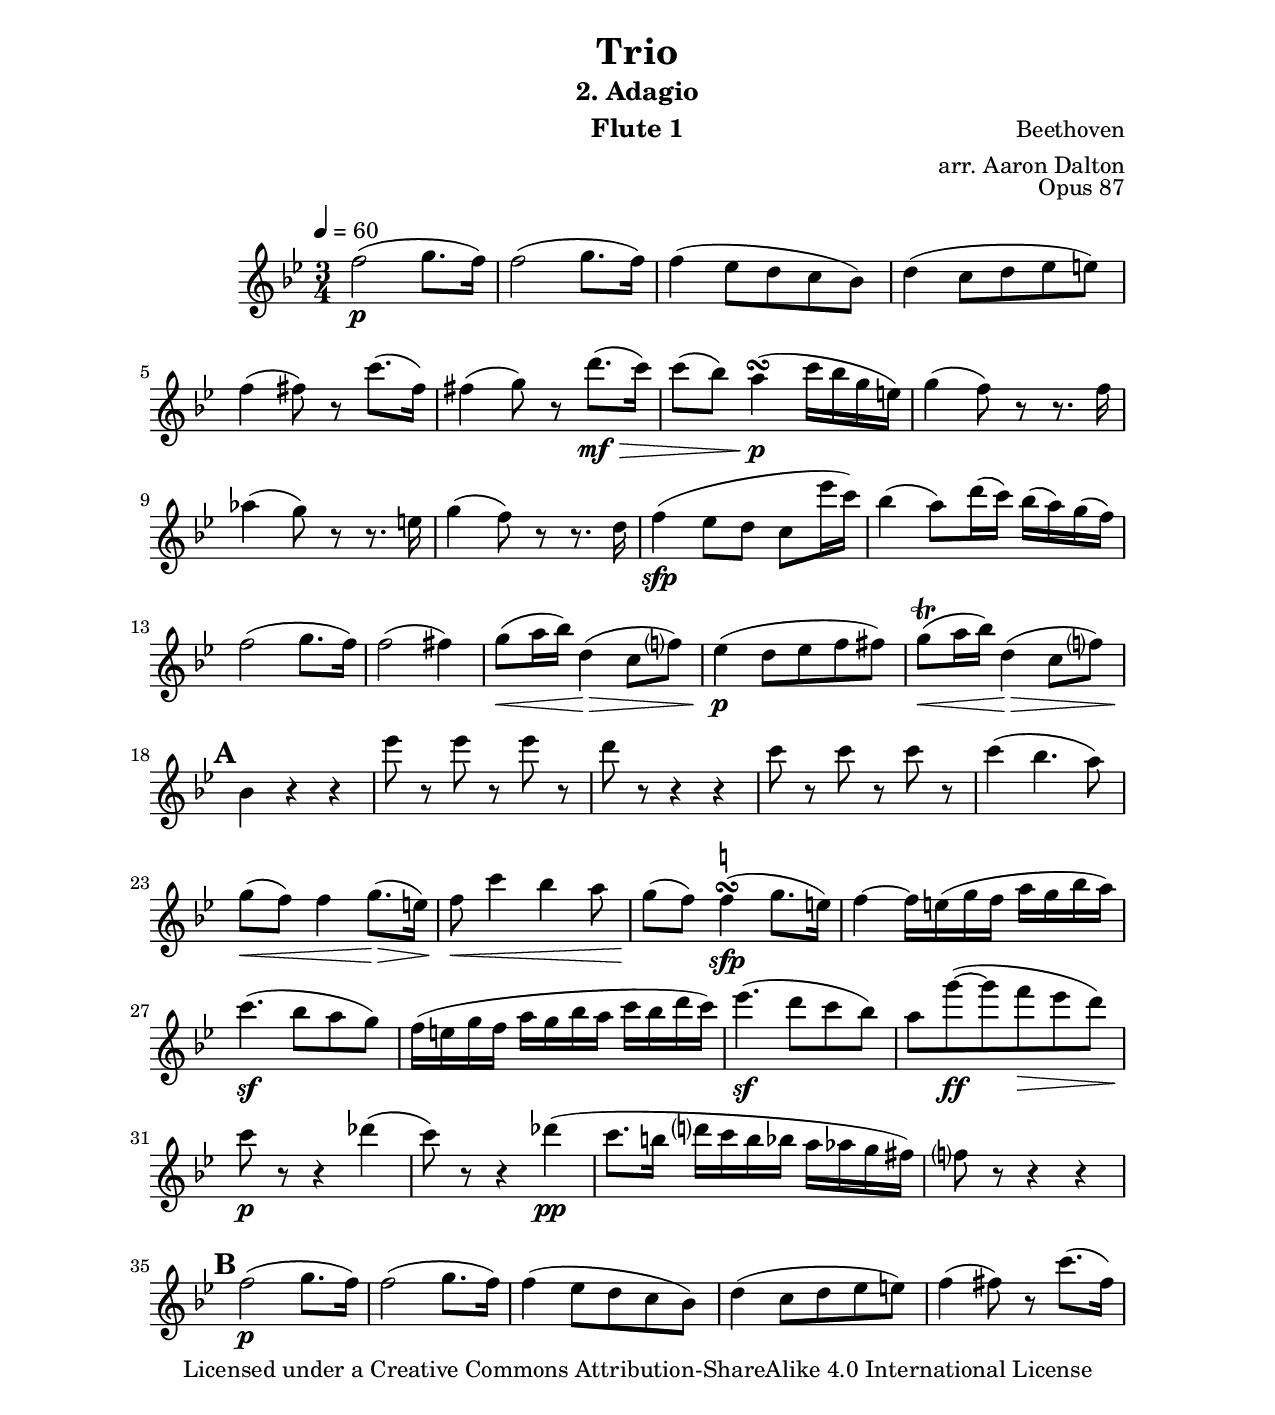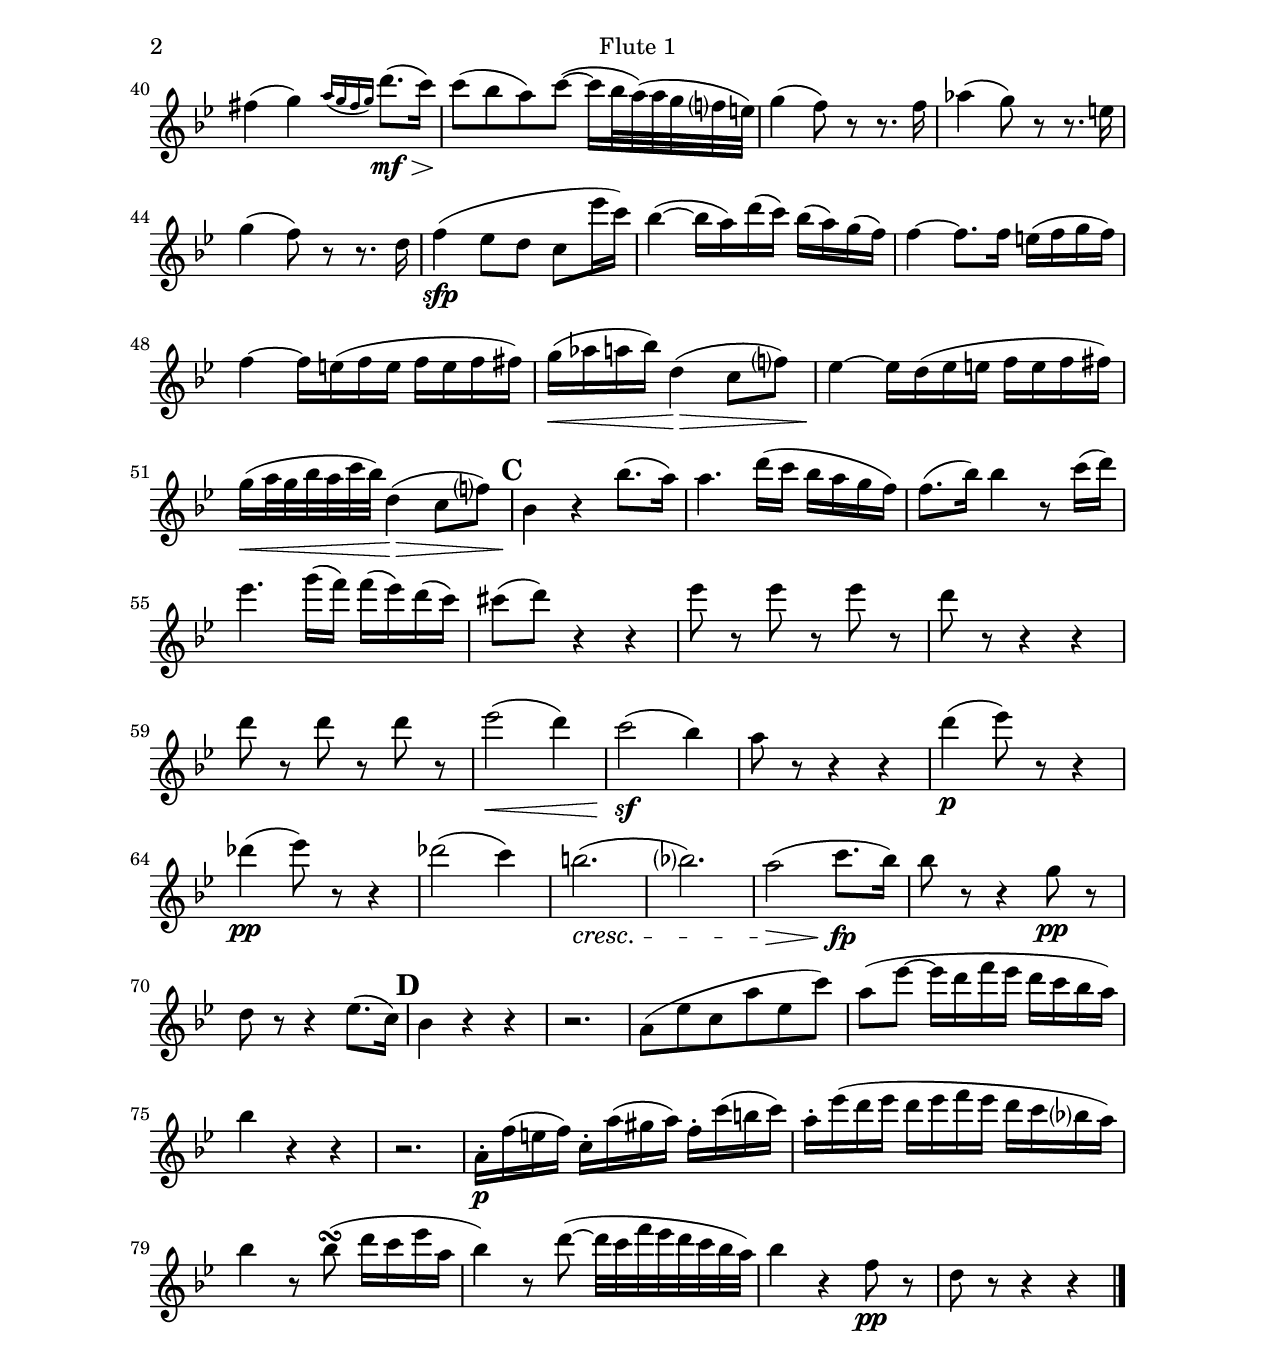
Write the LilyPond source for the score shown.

\version "2.20.0"

oneNotes = \relative c'' {
    \time 3/4
    \key f \major
    \tempo 4 = 60
    \clef "treble"

    \set Score.markFormatter = #format-mark-box-alphabet
    \accidentalStyle Score.modern-cautionary

    % Bars 1-6
    c2(\p d8. c16) |
    c2( d8. c16) |
    c4( bes8 a g f) |
    a4( g8 a bes b) |
    c4( cis8) r g'8.( cis,16) |
    cis4( d8) r a'8.(\mf\> g16) |

    % Bars 7-11
    g8( f) e4(\turn\p g16 f d b) |
    d4( c8) r r8. c16 |
    ees4( d8) r r8. b16 |
    d4( c8) r r8. a16 |
    c4(\sfp bes8 a g bes'16 g) |

    % Bars 12-18
    f4( e8) a16( g) f( e) d( c) |
    c2( d8. c16) |
    c2( cis4) |
    d8(\< e16 f) a,4(\> g8 c) |
    bes4(\p a8 bes c cis) |
    d8(\trill\< e16 f) a,4(\> g8 c) | \mark \default
    f,4\! r r |

    % Bars 19-24
    bes'8 r bes r bes r |
    a r r4 r |
    g8 r g r g r |
    g4( f4. e8) |
    d8(\< c) c4 d8.(\> b16) |
    c8\< g'4 f e8 |

    % Bars 25-30
    d8(\! c) 
        \once \override Script.script-priority = #-100 
        c4(\sfp\turn^\markup { \natural } 
        d8. b16) |
    c4~ c16 b( d c e d f e) |
    g4.(\sf f8 e d) |
    c16( b d c e d f e g f a g) |
    bes4.(\sf a8 g f) |
    e8 d'~(\ff d c\> bes a) |

    % Bars 31-37
    g8\p r r4 aes( |
    g8) r r4 aes4(\pp |
    g8. fis16 a g fis f e ees d cis) |
    c8 r r4 r4 | \mark \default
    c2(\p d8. c16) |
    c2( d8. c16) |
    c4( bes8 a g f) |

    % Bars 38-41
    a4( g8 a bes b) |
    c4( cis8) r g'8.( cis,16) |
    cis4( d) \grace { e16( d cis d) } a'8.(\mf\> g16) |
    g8(\! f e) g~( g16 f32 e) (e d c b) |

    % Bars 42-46
    d4( c8) r r8. c16 |
    ees4( d8) r r8. b16 |
    d4( c8) r r8. a16 |
    c4(\sfp bes8 a g bes'16 g) |
    f4~( f16 e) a( g) f( e) d( c) |

    % Bars 47-50
    c4~ c8. c16 b( c d c) |
    c4~ c16 b( c b c b c cis) |
    d16(\< ees e f) a,4(\> g8 c) |
    bes4~\! bes16 a( bes b c b c cis) |

    % Bars 51-55
    d16(\< e32 d f e g f) a,4(\> g8 c) | \mark \default
    f,4\! r f'8.( e16) |
    e4. a16( g f e d c) |
    c8.( f16) f4 r8 g16( a) |
    bes4. d16( c) c( bes) a( g) |

    % Bars 56-64
    gis8( a) r4 r |
    bes8 r bes r bes r |
    a r r4 r |
    a8 r a r a r |
    bes2(\< a4) |
    g2(\sf f4) |
    e8 r r4 r |
    a4(\p bes8) r r4 |
    aes4(\pp bes8) r r4 |

    % Bars 65-73
    aes2( g4) |
    fis2.(\cresc |
    f2.) |
    e2(\> g8.\fp f16) |
    f8 r r4 d8\pp r |
    a r r4 bes8.( g16) | \mark \default
    f4 r r |
    r2. |
    e8( bes' g e' bes g') |

    % Bars 74-77
    e8( bes'~ bes16 a c bes a g f e) |
    f4 r r |
    r2. |
    e,16-.\p c'( b c) g-. e'( dis e) c-. g'( fis g) |

    % Bars 78-END
    e16-. bes'( a bes a bes c bes a g f e) |
    f4 r8 f8(\turn a16 g bes e, |
    f4) r8 a~( a32 g c bes a g f e) |
    f4 r c8\pp r |
    a r r4 r \bar "|."
}


\paper {
  #(set-paper-size "letter")
  top-margin = 1\in
  bottom-margin = 1\in
  left-margin = 1\in
  right-margin = 1\in
}

\header {
    instrument = "Flute 1"
    title = "Trio"
    subtitle = "2. Adagio"
    opus = "Opus 87"
    composer = "Beethoven"
    arranger = "arr. Aaron Dalton"
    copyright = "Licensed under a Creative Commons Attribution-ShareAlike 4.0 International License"
}

\score
{
    %\new Staff \oneNotes
    \new Staff \transpose f bes \oneNotes
    \layout {
        #(layout-set-staff-size 20)
    }
    \midi {
        \tempo 4 = 60
    }
}


